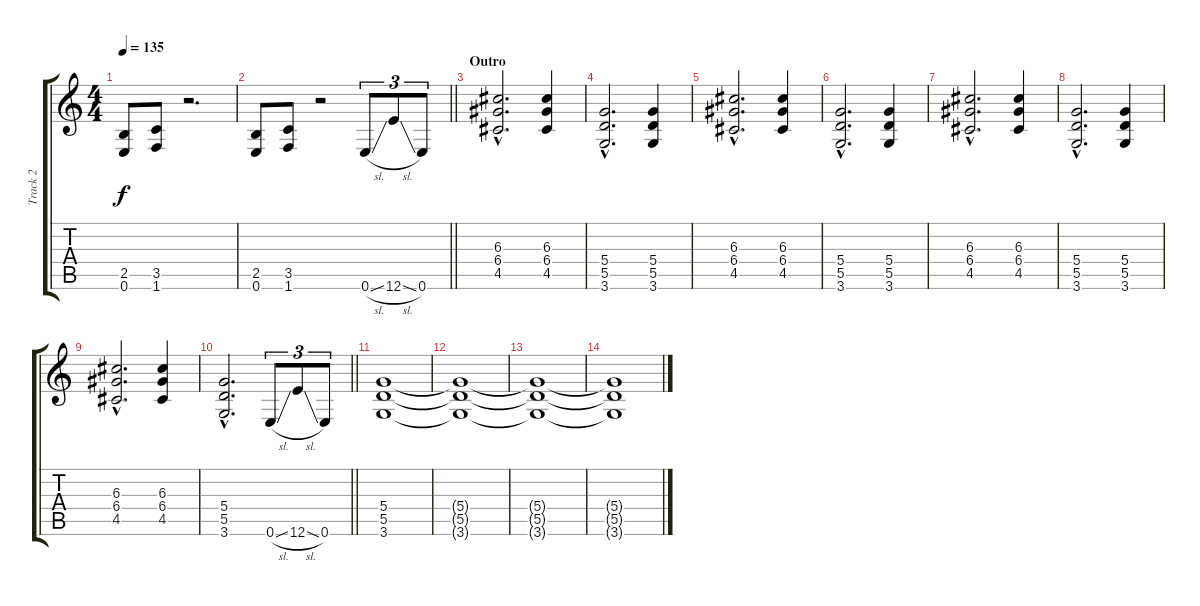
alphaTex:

\track ("Track 2" "Track 2") {instrument distortionguitar}
\staff {score tabs}
\tuning (E4 B3 G3 D3 A2 E2) {hide}
\ts (4 4)
\tempo 135
\clef g2
\ks c
(2.5 0.6).8{dy f} (3.5 1.6).8 r.2{d} |
\barLineRight lightlight
(2.5 0.6).8 (3.5 1.6).8 r.2 0.6{sl}.8{tu (3 2)} 12.6{sl}.8{tu (3 2)} 0.6.8{tu (3 2)} |
\section ("" "Outro")
(6.3{hac} 6.4{hac} 4.5{hac}).2{d} (6.3 6.4 4.5).4 |
(5.4{hac} 5.5{hac} 3.6{hac}).2{d} (5.4 5.5 3.6).4 |
(6.3{hac} 6.4{hac} 4.5{hac}).2{d} (6.3 6.4 4.5).4 |
(5.4{hac} 5.5{hac} 3.6{hac}).2{d} (5.4 5.5 3.6).4 |
(6.3{hac} 6.4{hac} 4.5{hac}).2{d} (6.3 6.4 4.5).4 |
(5.4{hac} 5.5{hac} 3.6{hac}).2{d} (5.4 5.5 3.6).4 |
(6.3{hac} 6.4{hac} 4.5{hac}).2{d} (6.3 6.4 4.5).4 |
\barLineRight lightlight
(5.4{hac} 5.5{hac} 3.6{hac}).2{d} 0.6{sl}.8{tu (3 2)} 12.6{sl}.8{tu (3 2)} 0.6.8{tu (3 2)} |
(5.4 5.5 3.6).1 |
(5.4{t} 5.5{t} 3.6{t}).1 |
(5.4{t} 5.5{t} 3.6{t}).1 |
(5.4{t} 5.5{t} 3.6{t}).1
